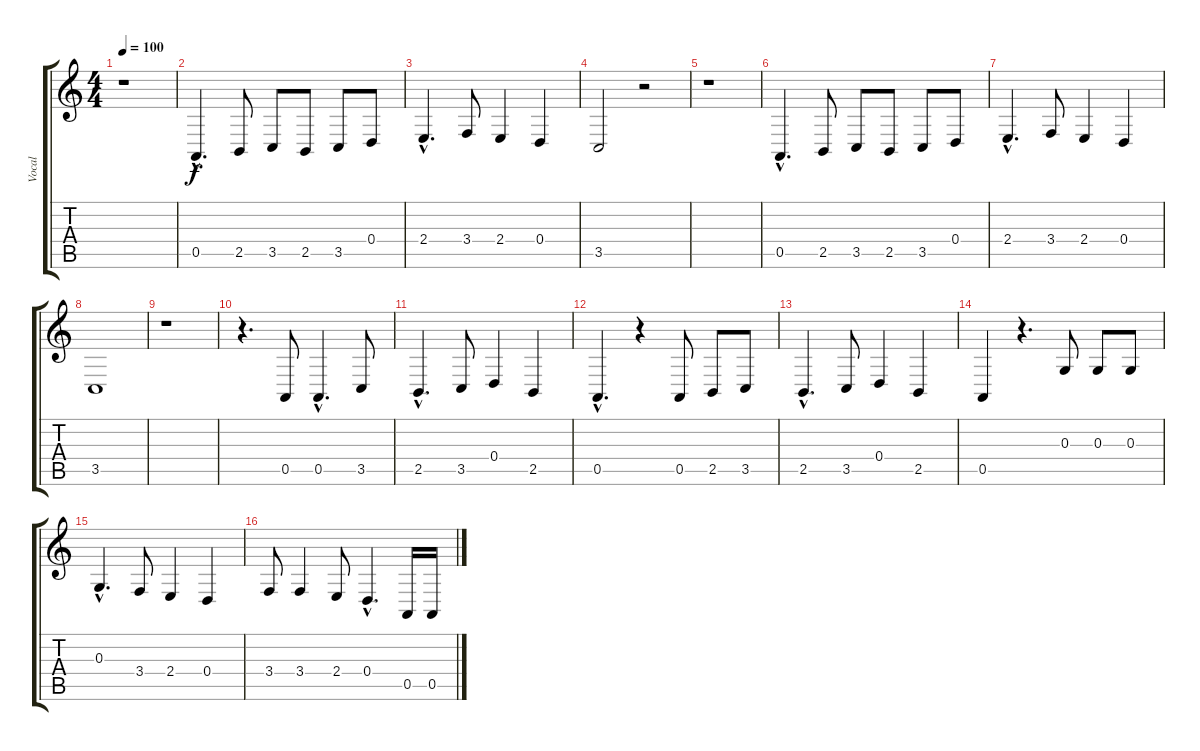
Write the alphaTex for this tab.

\track ("Vocal" "Vocal") {instrument tenorsax}
\staff {score tabs}
\tuning (E4 B3 G3 D3 A2 E2) {hide}
\ts (4 4)
\tempo 100
\clef g2
\ks c
r.1{dy f} |
0.5{hac}.4{d} 2.5.8 3.5.8 2.5.8 3.5.8 0.4.8 |
2.4{hac}.4{d} 3.4.8 2.4.4 0.4.4 |
3.5.2 r.2 |
r.1 |
0.5{hac}.4{d} 2.5.8 3.5.8 2.5.8 3.5.8 0.4.8 |
2.4{hac}.4{d} 3.4.8 2.4.4 0.4.4 |
3.5.1 |
r.1 |
r.4{d} 0.5.8 0.5{hac}.4{d} 3.5.8 |
2.5{hac}.4{d} 3.5.8 0.4.4 2.5.4 |
0.5{hac}.4{d} r.4 0.5.8 2.5.8 3.5.8 |
2.5{hac}.4{d} 3.5.8 0.4.4 2.5.4 |
0.5.4 r.4{d} 0.3.8 0.3.8 0.3.8 |
0.3{hac}.4{d} 3.4.8 2.4.4 0.4.4 |
3.4.8 3.4.4 2.4.8 0.4{hac}.4{d} 0.5.16 0.5.16
